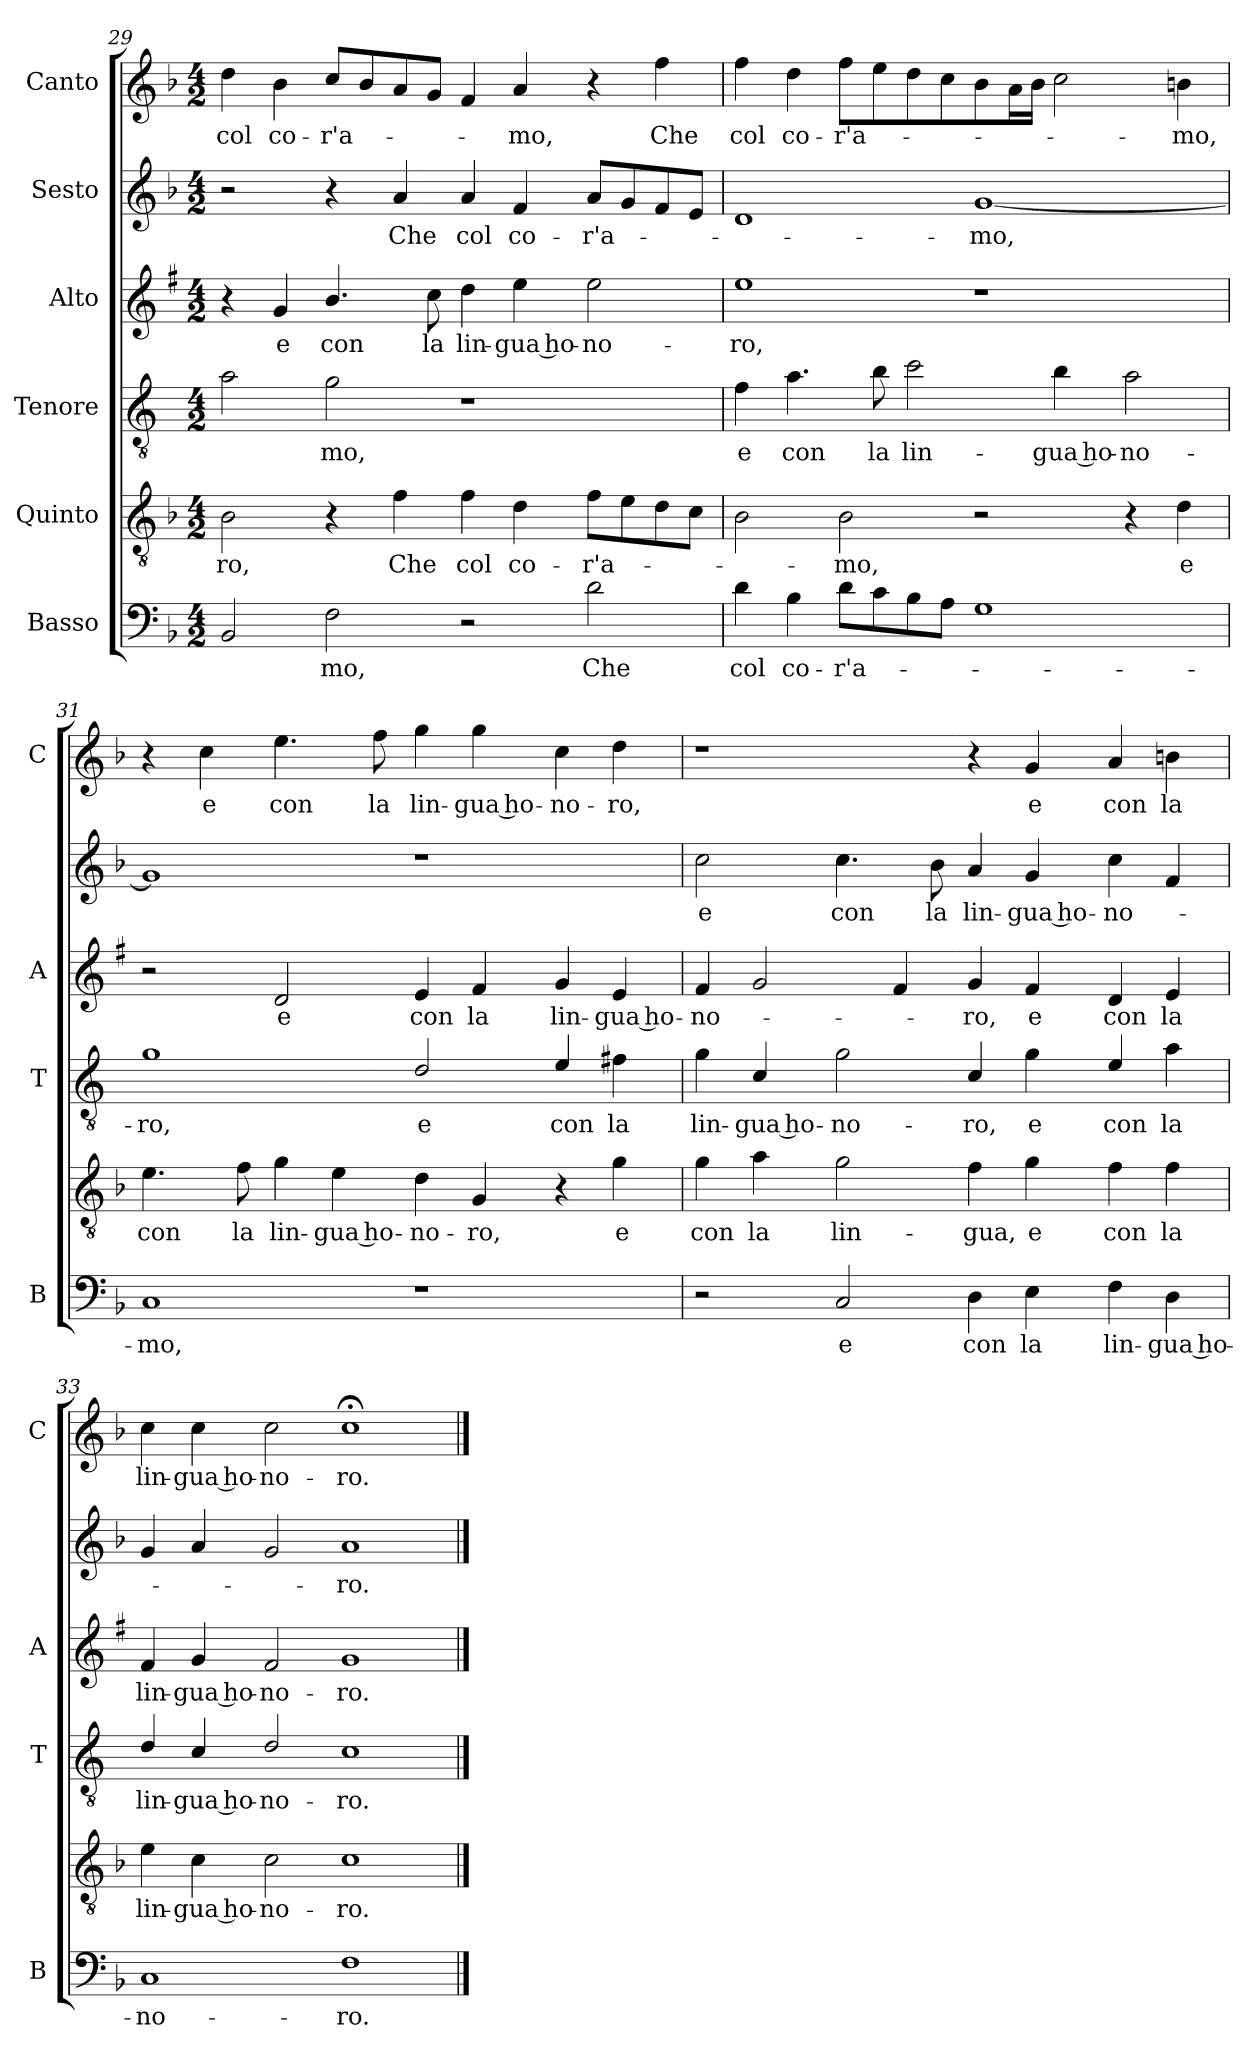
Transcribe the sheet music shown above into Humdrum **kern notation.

**kern	**text	**kern	**text	**kern	**text	**kern	**text	**kern	**text	**kern	**text
*part6	*part6	*part5	*part5	*part4	*part4	*part3	*part3	*part2	*part2	*part1	*part1
*staff6	*staff6	*staff5	*staff5	*staff4	*staff4	*staff3	*staff3	*staff2	*staff2	*staff1	*staff1
*I"Basso	*	*I"Quinto	*	*I"Tenore	*	*I"Alto	*	*I"Sesto	*	*I"Canto	*
*I'B	*	*	*	*I'T	*	*I'A	*	*	*	*I'C	*
*clefF4	*	*clefGv2	*	*clefGv2	*	*clefG2	*	*clefG2	*	*clefG2	*
*	*	*	*	*ITrd4c7	*	*ITrd1c2	*	*	*	*	*
*k[b-]	*	*k[b-]	*	*k[b-]	*	*k[b-]	*	*k[b-]	*	*k[b-]	*
*F:	*	*F:	*	*F:	*	*F:	*	*F:	*	*F:	*
*M4/2	*	*M4/2	*	*M4/2	*	*M4/2	*	*M4/2	*	*M4/2	*
=29	=29	=29	=29	=29	=29	=29	=29	=29	=29	=29	=29
!	!	!	!LO:LY:b	!	!	!	!	!	!	!	!LO:LY:b
2BB-/	.	2B-\	-ro,	2d\	.	4r	.	2r	.	4dd\	col
!	!	!	!	!	!	!	!LO:LY:b	!	!	!	!LO:LY:b
.	.	.	.	.	.	4f/	e	.	.	4b-\	co-
!	!LO:LY:b	!	!	!	!LO:LY:b	!	!LO:LY:b	!	!	!	!LO:LY:b
2F\	-mo,	4r	.	2c\	-mo,	4.a/	con	4r	.	8cc/L	-r'a-
.	.	.	.	.	.	.	.	.	.	8b-/	.
!	!	!	!LO:LY:b	!	!	!	!	!	!LO:LY:b	!	!
.	.	4f\	Che	.	.	.	.	4a/	Che	8a/	.
!	!	!	!	!	!	!	!LO:LY:b	!	!	!	!
.	.	.	.	.	.	8b-\	la	.	.	8g/J	.
!	!	!	!LO:LY:b	!	!	!	!LO:LY:b	!	!LO:LY:b	!	!
2r	.	4f\	col	1r	.	4cc\	lin-	4a/	col	4f/	.
!	!	!	!LO:LY:b	!	!	!	!LO:LY:b	!	!LO:LY:b	!	!LO:LY:b
.	.	4d\	co-	.	.	4dd\	-gua ho-	4f/	co-	4a/	-mo,
!	!LO:LY:b	!	!LO:LY:b	!	!	!	!LO:LY:b	!	!LO:LY:b	!	!
2d\	Che	8f\L	-r'a-	.	.	2dd\	-no-	8a/L	-r'a-	4r	.
.	.	8e\	.	.	.	.	.	8g/	.	.	.
!	!	!	!	!	!	!	!	!	!	!	!LO:LY:b
.	.	8d\	.	.	.	.	.	8f/	.	4ff\	Che
.	.	8c\J	.	.	.	.	.	8e/J	.	.	.
!!LO:LB:g=z
=30	=30	=30	=30	=30	=30	=30	=30	=30	=30	=30	=30
!	!LO:LY:b	!	!	!	!LO:LY:b	!	!LO:LY:b	!	!	!	!LO:LY:b
4d\	col	2B-\	.	4B-\	e	1dd	-ro,	1d	.	4ff\	col
!	!LO:LY:b	!	!	!	!LO:LY:b	!	!	!	!	!	!LO:LY:b
4B-\	co-	.	.	4.d\	con	.	.	.	.	4dd\	co-
!	!LO:LY:b	!	!LO:LY:b	!	!	!	!	!	!	!	!LO:LY:b
8d\L	-r'a-	2B-\	-mo,	.	.	.	.	.	.	8ff\L	-r'a-
!	!	!	!	!	!LO:LY:b	!	!	!	!	!	!
8c\	.	.	.	8e\	la	.	.	.	.	8ee\	.
!	!	!	!	!	!LO:LY:b	!	!	!	!	!	!
8B-\	.	.	.	2f\	lin-	.	.	.	.	8dd\	.
8A\J	.	.	.	.	.	.	.	.	.	8cc\	.
!	!	!	!	!	!	!	!	!	!LO:LY:b	!	!
1G	.	2r	.	.	.	1r	.	[1g	-mo,	8b-\	.
.	.	.	.	.	.	.	.	.	.	16a\L	.
.	.	.	.	.	.	.	.	.	.	16b-\JJ	.
!	!	!	!	!	!LO:LY:b	!	!	!	!	!	!
.	.	.	.	4e\	-gua ho-	.	.	.	.	2cc\	.
!	!	!	!	!	!LO:LY:b	!	!	!	!	!	!
.	.	4r	.	2d\	-no-	.	.	.	.	.	.
!	!	!	!LO:LY:b	!	!	!	!	!	!	!	!LO:LY:b
.	.	4d\	e	.	.	.	.	.	.	4bn\	-mo,
=31	=31	=31	=31	=31	=31	=31	=31	=31	=31	=31	=31
!	!LO:LY:b	!	!LO:LY:b	!	!LO:LY:b	!	!	!	!	!	!
1C	-mo,	4.e\	con	1c	-ro,	2r	.	1g]	.	4r	.
!	!	!	!	!	!	!	!	!	!	!	!LO:LY:b
.	.	.	.	.	.	.	.	.	.	4cc\	e
!	!	!	!LO:LY:b	!	!	!	!	!	!	!	!
.	.	8f\	la	.	.	.	.	.	.	.	.
!	!	!	!LO:LY:b	!	!	!	!LO:LY:b	!	!	!	!LO:LY:b
.	.	4g\	lin-	.	.	2c/	e	.	.	4.ee\	con
!	!	!	!LO:LY:b	!	!	!	!	!	!	!	!
.	.	4e\	-gua ho-	.	.	.	.	.	.	.	.
!	!	!	!	!	!	!	!	!	!	!	!LO:LY:b
.	.	.	.	.	.	.	.	.	.	8ff\	la
!	!	!	!LO:LY:b	!	!LO:LY:b	!	!LO:LY:b	!	!	!	!LO:LY:b
1r	.	4d\	-no-	2G/	e	4d/	con	1r	.	4gg\	lin-
!	!	!	!LO:LY:b	!	!	!	!LO:LY:b	!	!	!	!LO:LY:b
.	.	4G/	-ro,	.	.	4e/	la	.	.	4gg\	-gua ho-
!	!	!	!	!	!LO:LY:b	!	!LO:LY:b	!	!	!	!LO:LY:b
.	.	4r	.	4A/	con	4f/	lin-	.	.	4cc\	-no-
!	!	!	!LO:LY:b	!	!LO:LY:b	!	!LO:LY:b	!	!	!	!LO:LY:b
.	.	4g\	e	4Bn\	la	4d/	-gua ho-	.	.	4dd\	-ro,
=32	=32	=32	=32	=32	=32	=32	=32	=32	=32	=32	=32
!	!	!	!LO:LY:b	!	!LO:LY:b	!	!LO:LY:b	!	!LO:LY:b	!	!
2r	.	4g\	con	4c\	lin-	4e/	-no-	2cc\	e	1r	.
!	!	!	!LO:LY:b	!	!LO:LY:b	!	!	!	!	!	!
.	.	4a\	la	4F/	-gua ho-	2f/	.	.	.	.	.
!	!LO:LY:b	!	!LO:LY:b	!	!LO:LY:b	!	!	!	!LO:LY:b	!	!
2C/	e	2g\	lin-	2c\	-no-	.	.	4.cc\	con	.	.
.	.	.	.	.	.	4e/	.	.	.	.	.
!	!	!	!	!	!	!	!	!	!LO:LY:b	!	!
.	.	.	.	.	.	.	.	8b-\	la	.	.
!	!LO:LY:b	!	!LO:LY:b	!	!LO:LY:b	!	!LO:LY:b	!	!LO:LY:b	!	!
4D\	con	4f\	-gua,	4F/	-ro,	4f/	-ro,	4a/	lin-	4r	.
!	!LO:LY:b	!	!LO:LY:b	!	!LO:LY:b	!	!LO:LY:b	!	!LO:LY:b	!	!LO:LY:b
4E\	la	4g\	e	4c\	e	4e/	e	4g/	-gua ho-	4g/	e
!	!LO:LY:b	!	!LO:LY:b	!	!LO:LY:b	!	!LO:LY:b	!	!LO:LY:b	!	!LO:LY:b
4F\	lin-	4f\	con	4A/	con	4c/	con	4cc\	-no-	4a/	con
!	!LO:LY:b	!	!LO:LY:b	!	!LO:LY:b	!	!LO:LY:b	!	!	!	!LO:LY:b
4D\	-gua ho-	4f\	la	4d\	la	4d/	la	4f/	.	4bn\	la
=33	=33	=33	=33	=33	=33	=33	=33	=33	=33	=33	=33
!	!LO:LY:b	!	!LO:LY:b	!	!LO:LY:b	!	!LO:LY:b	!	!	!	!LO:LY:b
1C	-no-	4e\	lin-	4G/	lin-	4e/	lin-	4g/	.	4cc\	lin-
!	!	!	!LO:LY:b	!	!LO:LY:b	!	!LO:LY:b	!	!	!	!LO:LY:b
.	.	4c\	-gua ho-	4F/	-gua ho-	4f/	-gua ho-	4a/	.	4cc\	-gua ho-
!	!	!	!LO:LY:b	!	!LO:LY:b	!	!LO:LY:b	!	!	!	!LO:LY:b
.	.	2c\	-no-	2G/	-no-	2e/	-no-	2g/	.	2cc\	-no-
!	!LO:LY:b	!	!LO:LY:b	!	!LO:LY:b	!	!LO:LY:b	!	!LO:LY:b	!	!LO:LY:b
1F	-ro.	1c	-ro.	1F	-ro.	1f	-ro.	1a	-ro.	1cc;<	-ro.
==	==	==	==	==	==	==	==	==	==	==	==
*-	*-	*-	*-	*-	*-	*-	*-	*-	*-	*-	*-
